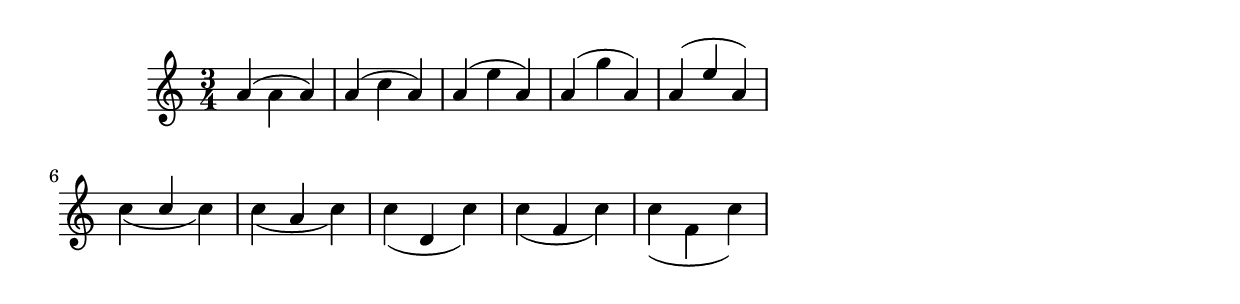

\version "1.3.110";
\score{
	\notes\relative c''{
		\time 3/4;
		\slurUp
		\stemBoth a ( \stemDown a \stemBoth ) a a( c )a a( e' )a, a( g' )a,
		\stemUp a( e' )a,
		\break
		\slurDown
		\stemBoth c ( \stemUp c \stemBoth ) c c ( a ) c c( d, )c' c( f, )c'
		\stemDown c( f, )c'
	}
	\paper{
		linewidth = 120.\mm;
	}
}
